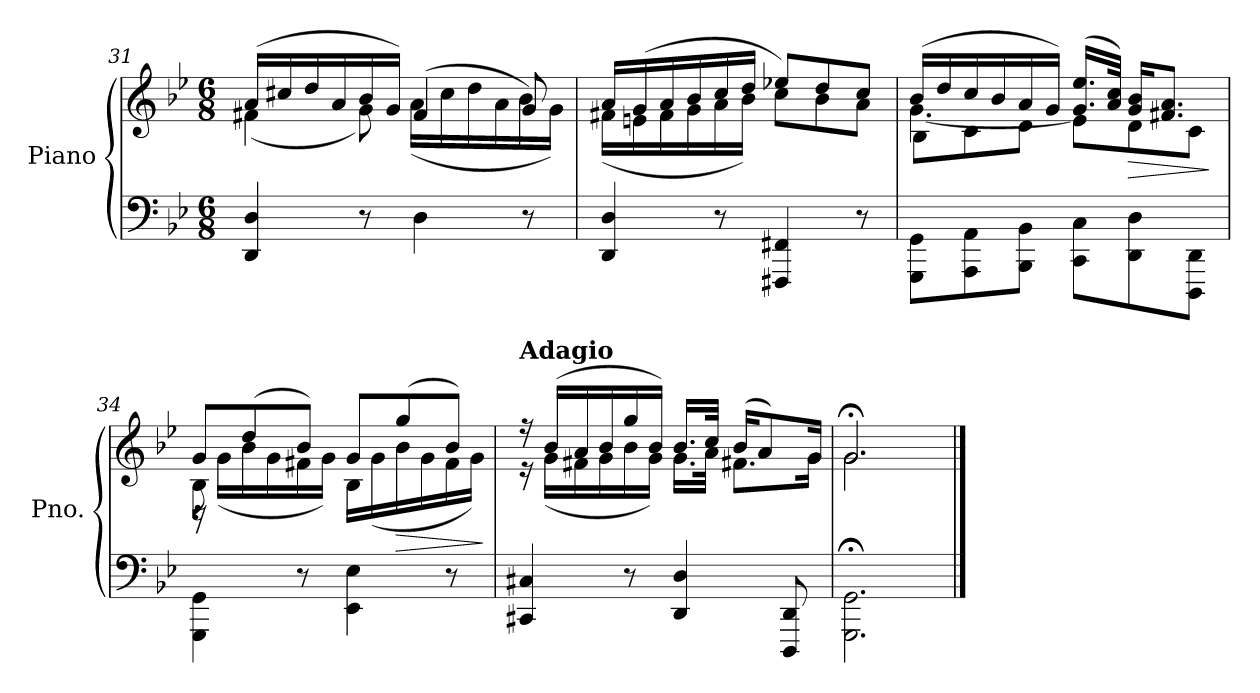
**kern	**kern	**dynam
*part1	*part1	*part1
*staff2	*staff1	*staff1/2
*I"Piano	*	*
*I'Pno.	*	*
!!LO:LB:g=z
*clefF4	*clefG2	*
*k[b-e-]	*k[b-e-]	*
*M6/8	*M6/8	*
=31	=31	=31
*	*^	*
4DD/ 4D/	(>16a/LL	(<4f#X\	.
.	16cc#X/	.	.
.	16dd/	.	.
.	16a/	.	.
8r	16b-/	8g\)	.
.	16g/JJ)	.	.
4D\	(>4f#/	(<16a\LL	.
.	.	16cc#\	.
.	.	16dd\	.
.	.	16a\	.
8r	8g/)	16b-\	.
.	.	16g\JJ)	.
=32	=32	=32	=32
*	*MM39	*	*
4DD/ 4D/	16a/LL	(<16f#X\LL	.
.	(>16g/	16en\	.
.	16a/	16f#\	.
.	16b-/	16g\	.
8r	16cc/	16a\	.
.	16dd/JJ	16b-\JJ)	.
4FFF#X/ 4FF#X/	8ee-X/L)	8cc\L	.
.	8dd/	8b-\	.
8r	8cc/J	8a\J	.
*	*v	*v	*
=33	=33	=33
*	*MM38	*
*	*^	*
*	*	*^	*
8GGG\ 8GG\L	(>16b-/LL	[4.g\	8B-\L	.
.	16dd/	.	.	.
8AAA\ 8AA\	16cc/	.	8c\	.
.	16b-/	.	.	.
8BBB-\ 8BB-\J	16a/	.	8d\J	.
.	16g/JJ)	.	.	.
8CC\ 8C\L	(>16.g/] 16.ee-/LL	4.ryy	8e-\L	.
.	32a/ 32cc/JJk)	.	.	.
!	!	!	!	!LO:HP:b
8DD\ 8D\	16g/ 16b-/KL	.	8d\	>
.	8.f#X/ 8.a/J	.	.	.
8DDD\ 8DD\J	.	.	8c\J	.
*	*v	*v	*v	*
.	.	]
!!LO:LB:g=z
=34	=34	=34
*	*MM37	*
*	*^	*
*	*	*^	*
4GGG\ 4GG\	8g/L	16rD	8B-\	.
.	.	(<16g\LL	.	.
.	(>8dd/	16b-\	2ryy	.
.	.	16g\	.	.
8r	8b-/J)	16f#X\	.	.
.	.	16g\JJ)	.	.
4EE-\ 4E-\	8g/L	16B-\LL	.	.
.	.	(<16g\	.	.
!	!	!	!	!LO:HP:b
.	(>8gg/	16b-\	.	>
.	.	16g\	.	.
8r	8b-/J)	16f#\	8ryy	.
.	.	16g\JJ)	.	.
*	*v	*v	*v	*
.	.	]
=35	=35	=35
*	*^	*
!	!LO:TX:a:B:t=Adagio	!	!
4CC#X/ 4C#X/	16r	16r	.
.	(>16b-/LL	(<16g\LL	.
.	16a/	16f#X\	.
.	16b-/	16g\	.
8r	16gg/	16b-\	.
.	16b-/JJ)	16g\JJ)	.
4DD/ 4D/	16.b-/LL	16.g\LL	.
.	32cc/JJk	32a\JJk	.
.	(>16b-/KL	8.f#X\L	.
.	8a/)	.	.
8DDD/ 8DD/	.	.	.
.	16g/Jk	16g\Jk	.
=36	=36	=36	=36
2.GGG\; 2.GG\;	2.g;</	2.g\	.
*	*v	*v	*
==	==	==
*-	*-	*-
